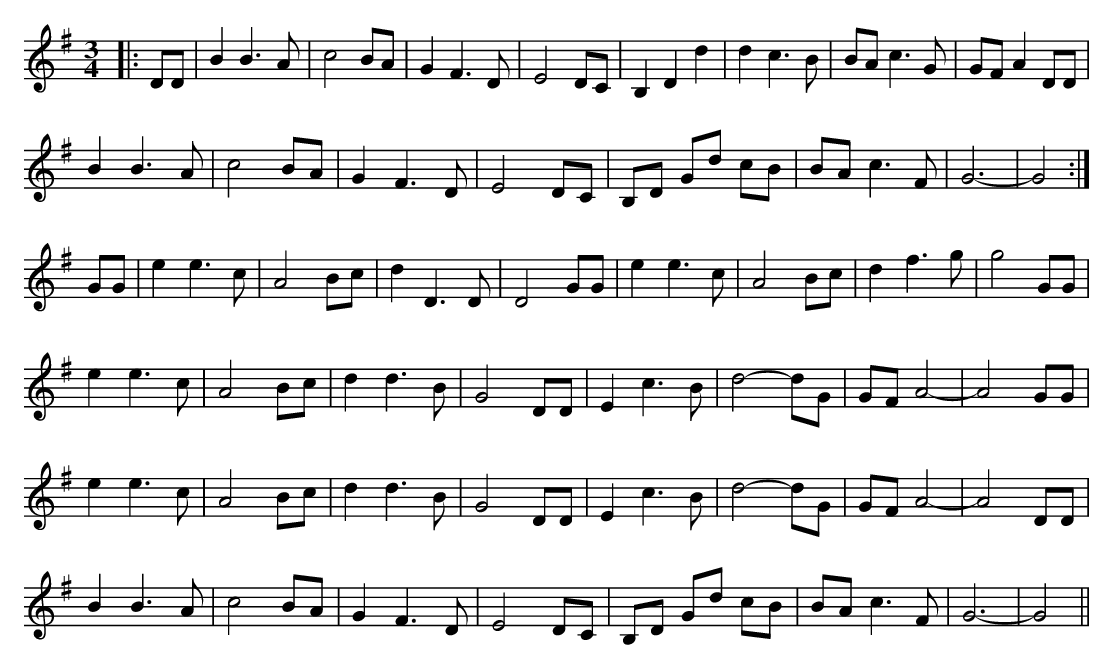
X:1
M:3/4
K:G
|:DD|B2 B3A|c4 BA|G2 F3D|E4 DC|B,2 D2d2|d2 c3B|BA c3G|GF A2 DD|
B2 B3A|c4 BA|G2 F3D|E4 DC|B,D Gd cB|BA c3F|G6-|G4:|
GG|e2 e3c|A4 Bc|d2 D3D|D4 GG|e2 e3c|A4 Bc|d2 f3g|g4 GG|
e2 e3c|A4 Bc|d2 d3B|G4 DD|E2 c3B|d4-dG|GF A4-|A4 GG|
e2 e3c|A4 Bc|d2 d3B|G4 DD|E2 c3B|d4-dG|GF A4-|A4 DD|
B2 B3A|c4 BA|G2 F3D|E4 DC|B,D Gd cB|BA c3F|G6-|G4||
